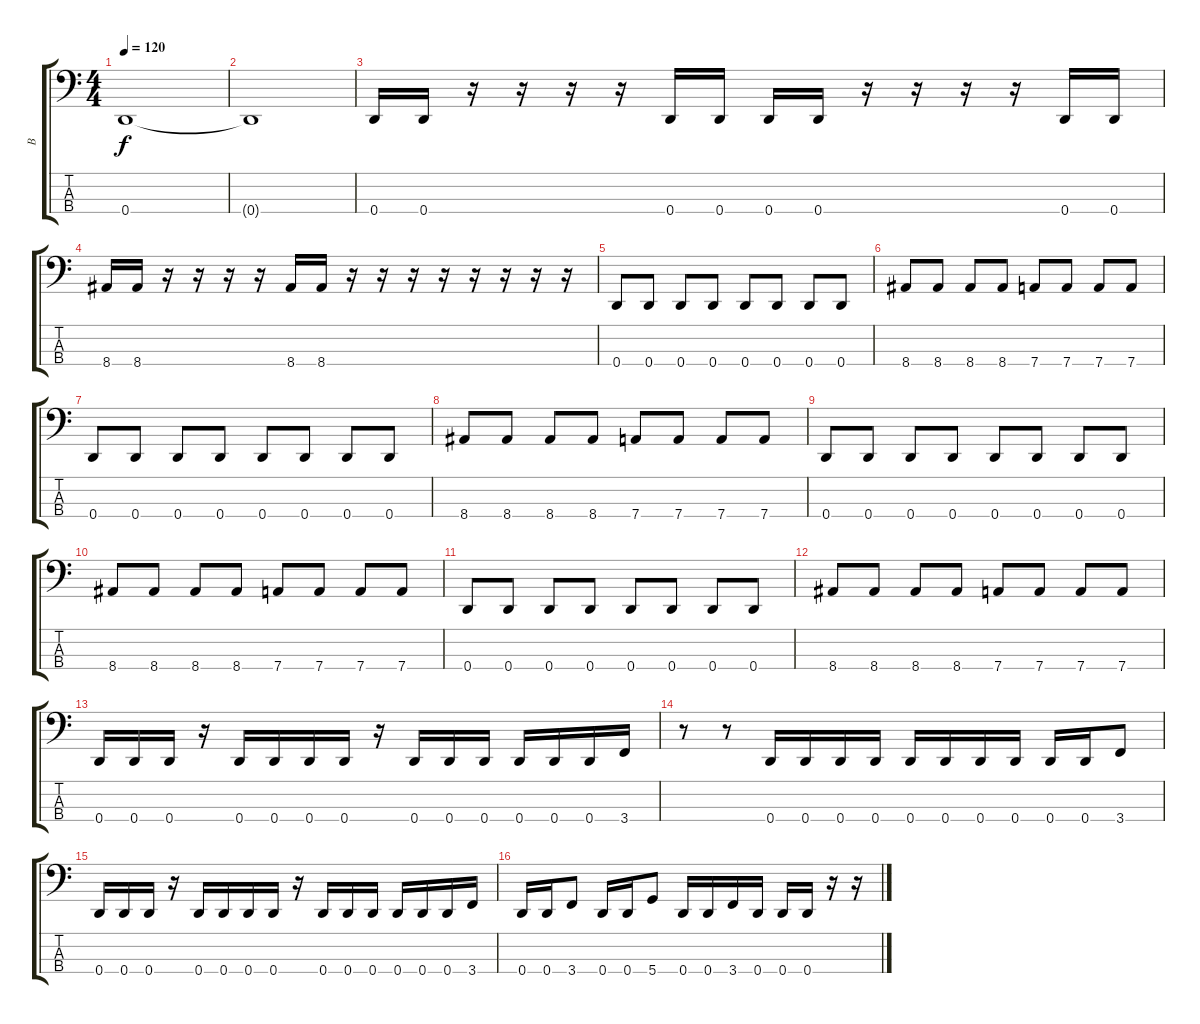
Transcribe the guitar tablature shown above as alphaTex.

\track ("B" "B") {instrument electricbasspick}
\staff {score tabs}
\tuning (G2 D2 A1 D1) {hide}
\ts (4 4)
\tempo 120
\clef f4
\ks c
0.4{t}.1{dy f} |
0.4{t}.1 |
0.4.16 0.4.16 r.16 r.16 r.16 r.16 0.4.16 0.4.16 0.4.16 0.4.16 r.16 r.16 r.16 r.16 0.4.16 0.4.16 |
8.4.16 8.4.16 r.16 r.16 r.16 r.16 8.4.16 8.4.16 r.16 r.16 r.16 r.16 r.16 r.16 r.16 r.16 |
0.4.8 0.4.8 0.4.8 0.4.8 0.4.8 0.4.8 0.4.8 0.4.8 |
8.4.8 8.4.8 8.4.8 8.4.8 7.4.8 7.4.8 7.4.8 7.4.8 |
0.4.8 0.4.8 0.4.8 0.4.8 0.4.8 0.4.8 0.4.8 0.4.8 |
8.4.8 8.4.8 8.4.8 8.4.8 7.4.8 7.4.8 7.4.8 7.4.8 |
0.4.8 0.4.8 0.4.8 0.4.8 0.4.8 0.4.8 0.4.8 0.4.8 |
8.4.8 8.4.8 8.4.8 8.4.8 7.4.8 7.4.8 7.4.8 7.4.8 |
0.4.8 0.4.8 0.4.8 0.4.8 0.4.8 0.4.8 0.4.8 0.4.8 |
8.4.8 8.4.8 8.4.8 8.4.8 7.4.8 7.4.8 7.4.8 7.4.8 |
0.4.16 0.4.16 0.4.16 r.16 0.4.16 0.4.16 0.4.16 0.4.16 r.16 0.4.16 0.4.16 0.4.16 0.4.16 0.4.16 0.4.16 3.4.16 |
r.8 r.8 0.4.16 0.4.16 0.4.16 0.4.16 0.4.16 0.4.16 0.4.16 0.4.16 0.4.16 0.4.16 3.4.8 |
0.4.16 0.4.16 0.4.16 r.16 0.4.16 0.4.16 0.4.16 0.4.16 r.16 0.4.16 0.4.16 0.4.16 0.4.16 0.4.16 0.4.16 3.4.16 |
0.4.16 0.4.16 3.4.8 0.4.16 0.4.16 5.4.8 0.4.16 0.4.16 3.4.16 0.4.16 0.4.16 0.4.16 r.16 r.16
